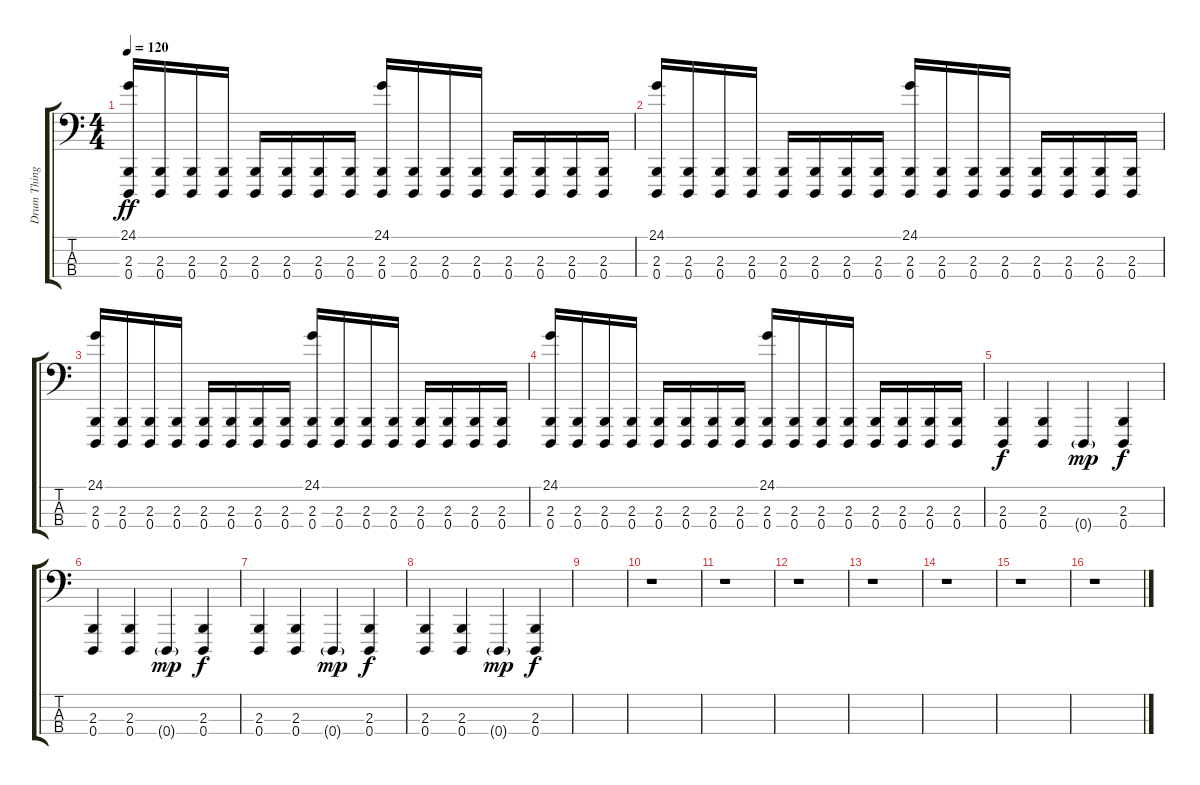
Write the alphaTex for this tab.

\track ("Drum Thingy (Pickles?)" "Drum Thing") {instrument melodictom}
\staff {score tabs}
\tuning (G2 D2 A1 D1) {hide}
\ts (4 4)
\tempo 120
\clef f4
\ks c
(24.1 2.3 0.4).16{dy ff} (2.3 0.4).16 (2.3 0.4).16 (2.3 0.4).16 (2.3 0.4).16 (2.3 0.4).16 (2.3 0.4).16 (2.3 0.4).16 (24.1 2.3 0.4).16 (2.3 0.4).16 (2.3 0.4).16 (2.3 0.4).16 (2.3 0.4).16 (2.3 0.4).16 (2.3 0.4).16 (2.3 0.4).16 |
(24.1 2.3 0.4).16 (2.3 0.4).16 (2.3 0.4).16 (2.3 0.4).16 (2.3 0.4).16 (2.3 0.4).16 (2.3 0.4).16 (2.3 0.4).16 (24.1 2.3 0.4).16 (2.3 0.4).16 (2.3 0.4).16 (2.3 0.4).16 (2.3 0.4).16 (2.3 0.4).16 (2.3 0.4).16 (2.3 0.4).16 |
(24.1 2.3 0.4).16 (2.3 0.4).16 (2.3 0.4).16 (2.3 0.4).16 (2.3 0.4).16 (2.3 0.4).16 (2.3 0.4).16 (2.3 0.4).16 (24.1 2.3 0.4).16 (2.3 0.4).16 (2.3 0.4).16 (2.3 0.4).16 (2.3 0.4).16 (2.3 0.4).16 (2.3 0.4).16 (2.3 0.4).16 |
(24.1 2.3 0.4).16 (2.3 0.4).16 (2.3 0.4).16 (2.3 0.4).16 (2.3 0.4).16 (2.3 0.4).16 (2.3 0.4).16 (2.3 0.4).16 (24.1 2.3 0.4).16 (2.3 0.4).16 (2.3 0.4).16 (2.3 0.4).16 (2.3 0.4).16 (2.3 0.4).16 (2.3 0.4).16 (2.3 0.4).16 |
(2.3 0.4).4{dy f} (2.3 0.4).4 0.4{g}.4{dy mp} (2.3 0.4).4{dy f} |
(2.3 0.4).4 (2.3 0.4).4 0.4{g}.4{dy mp} (2.3 0.4).4{dy f} |
(2.3 0.4).4 (2.3 0.4).4 0.4{g}.4{dy mp} (2.3 0.4).4{dy f} |
(2.3 0.4).4 (2.3 0.4).4 0.4{g}.4{dy mp} (2.3 0.4).4{dy f} |
|
r.1 |
r.1 |
r.1 |
r.1 |
r.1 |
r.1 |
r.1
